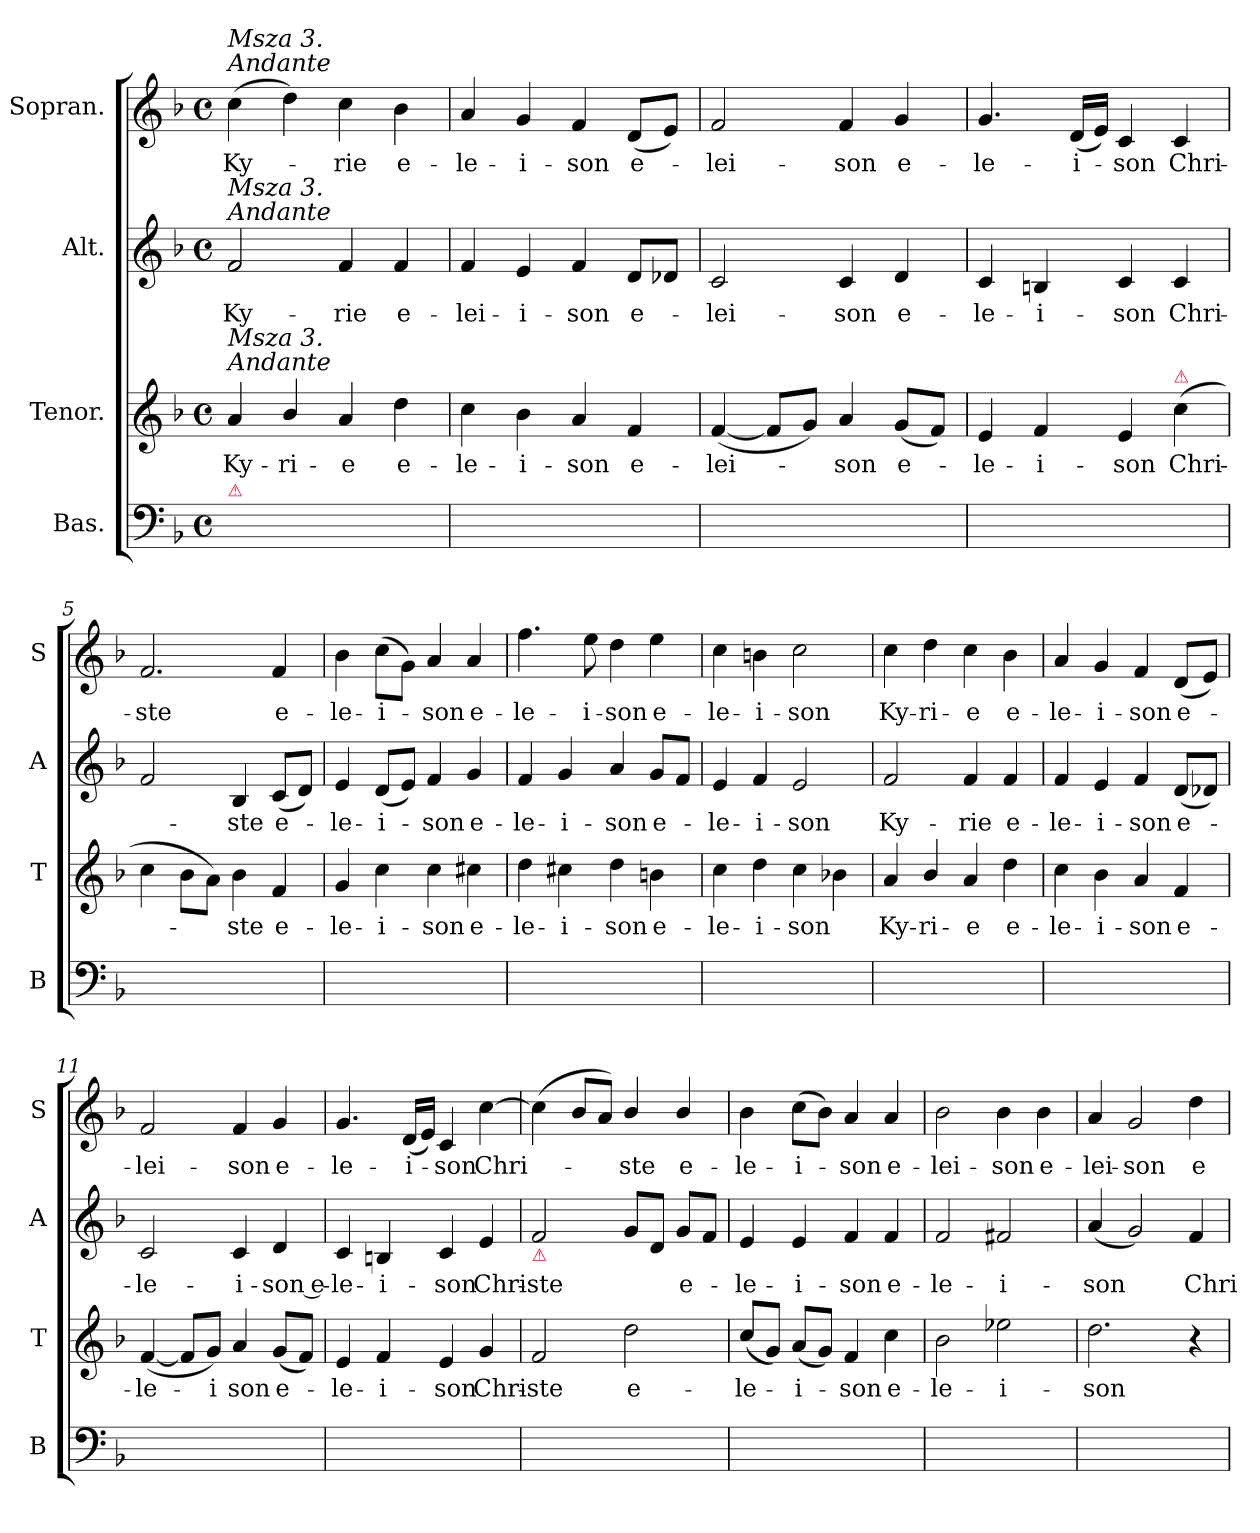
**kern	**kern	**text	**kern	**text	**kern	**text
*part4	*part3	*part3	*part2	*part2	*part1	*part1
*staff4	*staff3	*staff3	*staff2	*staff2	*staff1	*staff1
*I"Bas.	*I"Tenor.	*	*I"Alt.	*	*I"Sopran.	*
*I'B	*I'T	*	*I'A	*	*I'S	*
*clefF4	*clefG2	*	*clefG2	*	*clefG2	*
*	*ITrd7c12	*	*	*	*	*
*k[b-]	*k[b-]	*	*k[b-]	*	*k[b-]	*
*F:	*F:	*	*F:	*	*F:	*
*M4/4	*M4/4	*	*M4/4	*	*M4/4	*
*met(c)	*met(c)	*	*met(c)	*	*met(c)	*
=1	=1	=1	=1	=1	=1	=1
!	!	!	!	!	!LO:TX:a:i:t=Andante	!
!	!	!	!	!	!LO:TX:a:i:t=Msza 3.	!
!	!	!	!LO:TX:a:i:t=Andante	!	!	!
!	!	!	!LO:TX:a:i:t=Msza 3.	!	!	!
!	!LO:TX:a:i:t=Andante	!	!	!	!	!
!	!LO:TX:a:i:t=Msza 3.	!	!	!	!	!
!LO:TX:a:color=crimson:t=⚠	!	!	!	!	!	!
1ryy	4A/	Ky-	2f/	Ky-	(4cc\	Ky-
.	4B-/	-ri-	.	.	4dd\)	.
.	4A/	-e	4f/	-rie	4cc\	-rie
.	4d\	e-	4f/	e-	4b-\	e-
=2	=2	=2	=2	=2	=2	=2
1ryy	4c\	-le-	4f/	-lei-	4a/	-le-
.	4B-\	-i-	4e/	-i-	4g/	-i-
.	4A/	-son	4f/	-son	4f/	-son
.	4F/	e-	8d/L	e-	(8d/L	e-
.	.	.	8d-X/J	.	8e/J)	.
=3	=3	=3	=3	=3	=3	=3
1ryy	([4F/	-lei-	2c/	-lei-	2f/	-lei-
.	8F/L]	.	.	.	.	.
.	8G/J)	.	.	.	.	.
.	4A/	-son	4c/	-son	4f/	-son
.	(8G/L	e-	4d/	e-	4g/	e-
.	8F/J)	.	.	.	.	.
=4	=4	=4	=4	=4	=4	=4
1ryy	4E/	-le-	4c/	-le-	4.g/	-le-
.	4F/	-i-	4Bn/	-i-	.	.
.	.	.	.	.	(16d/LL	-i-
.	.	.	.	.	16e/JJ)	.
.	4E/	-son	4c/	-son	4c/	-son
!	!LO:TX:a:color=crimson:t=⚠	!	!	!	!	!
.	(4c\	Chri-	4c/	Chri-	4c/	Chri-
=5	=5	=5	=5	=5	=5	=5
1ryy	4c\	.	2f/	.	2.f/	-ste
.	8B-\L	.	.	.	.	.
.	8A\J)	.	.	.	.	.
.	4B-\	-ste	4B-/	-ste	.	.
.	4F/	e-	(8c/L	e-	4f/	e-
.	.	.	8d/J)	.	.	.
=6	=6	=6	=6	=6	=6	=6
1ryy	4G/	-le-	4e/	-le-	4b-\	-le-
.	4c\	-i-	(8d/L	-i-	(8cc\L	-i-
.	.	.	8e/J)	.	8g\J)	.
.	4c\	-son	4f/	-son	4a/	-son
.	4c#X\	e-	4g/	e-	4a/	e-
=7	=7	=7	=7	=7	=7	=7
1ryy	4d\	-le-	4f/	-le-	4.ff\	-le-
.	4c#X\	-i-	4g/	-i-	.	.
.	.	.	.	.	8ee\	-i-
.	4d\	-son	4a/	-son	4dd\	-son
.	4Bn\	e-	8g/L	e-	4ee\	e-
.	.	.	8f/J	.	.	.
=8	=8	=8	=8	=8	=8	=8
1ryy	4c\	-le-	4e/	-le-	4cc\	-le-
.	4d\	-i-	4f/	-i-	4bn\	-i-
.	4c\	-son	2e/	-son	2cc\	-son
.	4B-X\	.	.	.	.	.
=9	=9	=9	=9	=9	=9	=9
1ryy	4A/	Ky-	2f/	Ky-	4cc\	Ky-
.	4B-/	-ri-	.	.	4dd\	-ri-
.	4A/	-e	4f/	-rie	4cc\	-e
.	4d\	e-	4f/	e-	4b-\	e-
=10	=10	=10	=10	=10	=10	=10
1ryy	4c\	-le-	4f/	-le-	4a/	-le-
.	4B-\	-i-	4e/	-i-	4g/	-i-
.	4A/	-son	4f/	-son	4f/	-son
.	4F/	e-	(8d/L	e-	(8d/L	e-
.	.	.	8d-X/J)	.	8e/J)	.
=11	=11	=11	=11	=11	=11	=11
1ryy	([4F/	-le-	2c/	-le-	2f/	-lei-
.	8F/L]	.	.	.	.	.
.	8G/J)	-i	.	.	.	.
.	4A/	son	4c/	-i-	4f/	-son
.	(8G/L	e-	4d/	-son e-	4g/	e-
.	8F/J)	.	.	.	.	.
=12	=12	=12	=12	=12	=12	=12
1ryy	4E/	-le-	4c/	-le-	4.g/	-le-
.	4F/	-i-	4Bn/	-i-	.	.
.	.	.	.	.	(16d/LL	-i-
.	.	.	.	.	16e/JJ)	.
.	4E/	-son	4c/	-son	4c/	-son
.	4G/	Chri-	4e/	Chri-	[4cc\	Chri-
=13	=13	=13	=13	=13	=13	=13
!	!	!	!LO:TX:b:color=crimson:t=⚠	!	!	!
1ryy	2F/	-ste	2f/	-ste	(<4cc\]	.
.	.	.	.	.	8b-/L	.
.	.	.	.	.	8a/J)	.
.	2d\	e-	8g/L	.	4b-/	-ste
.	.	.	8d/J	.	.	.
.	.	.	8g/L	e-	4b-/	e-
.	.	.	8f/J	.	.	.
=14	=14	=14	=14	=14	=14	=14
1ryy	(8c/L	-le-	4e/	-le-	4b-\	-le-
.	8G/J)	.	.	.	.	.
.	(8A/L	-i-	4e/	-i-	(8cc\L	-i-
.	8G/J)	.	.	.	8b-\J)	.
.	4F/	-son	4f/	-son	4a/	-son
.	4c\	e-	4f/	e-	4a/	e-
=15	=15	=15	=15	=15	=15	=15
1ryy	2B-\	-le-	2f/	-le-	2b-\	-lei-
.	2e-X\	-i-	2f#X/	-i-	4b-\	-son
.	.	.	.	.	4b-\	e-
=16	=16	=16	=16	=16	=16	=16
1ryy	2.d\	-son	(>4a/	-son	4a/	-lei-
.	.	.	2g/)	.	2g/	-son
.	4r	.	4f/	Chri-	4dd\	e-
=	=	=	=	=	=	=
*-	*-	*-	*-	*-	*-	*-
